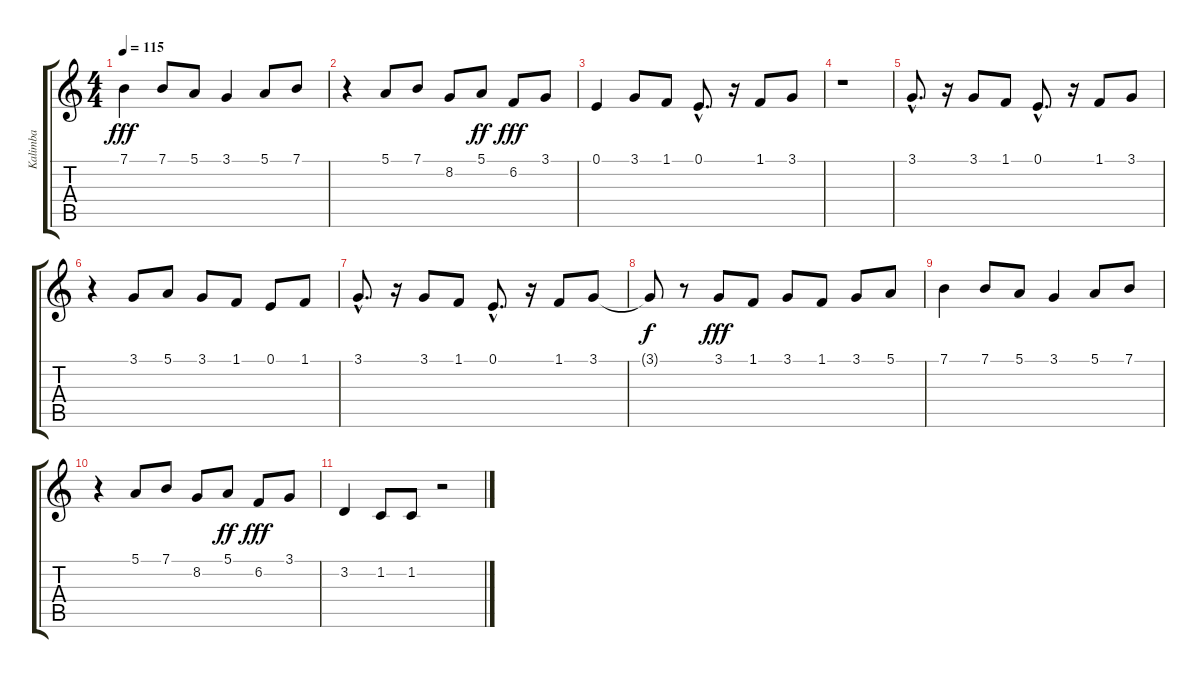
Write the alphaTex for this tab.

\track ("Kalimba" "Kalimba") {instrument kalimba}
\staff {score tabs}
\tuning (E4 B3 G3 D3 A2 E2) {hide}
\ts (4 4)
\tempo 115
\clef g2
\ks c
7.1.4{dy fff} 7.1.8 5.1.8 3.1.4 5.1.8 7.1.8 |
r.4 5.1.8 7.1.8 8.2.8 5.1.8{dy ff} 6.2.8{dy fff} 3.1.8 |
0.1.4 3.1.8 1.1.8 0.1{hac}.8{d} r.16 1.1.8 3.1.8 |
r.1 |
3.1{hac}.8{d} r.16 3.1.8 1.1.8 0.1{hac}.8{d} r.16 1.1.8 3.1.8 |
r.4 3.1.8 5.1.8 3.1.8 1.1.8 0.1.8 1.1.8 |
3.1{hac}.8{d} r.16 3.1.8 1.1.8 0.1{hac}.8{d} r.16 1.1.8 3.1.8 |
3.1{t}.8{dy f} r.8 3.1.8{dy fff} 1.1.8 3.1.8 1.1.8 3.1.8 5.1.8 |
7.1.4 7.1.8 5.1.8 3.1.4 5.1.8 7.1.8 |
r.4 5.1.8 7.1.8 8.2.8 5.1.8{dy ff} 6.2.8{dy fff} 3.1.8 |
3.2.4 1.2.8 1.2.8 r.2
